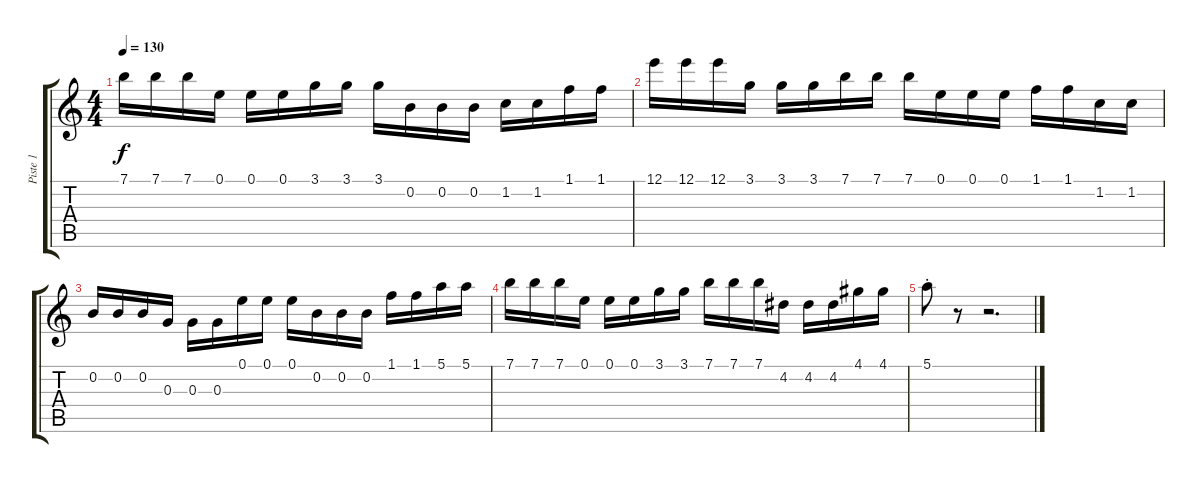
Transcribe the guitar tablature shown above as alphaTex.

\track ("Piste 1" "Piste 1") {instrument distortionguitar}
\staff {score tabs}
\tuning (E4 B3 G3 D3 A2 E2) {hide}
\ts (4 4)
\tempo 130
\clef g2
\ks c
7.1.16{dy f} 7.1.16 7.1.16 0.1.16 0.1.16 0.1.16 3.1.16 3.1.16 3.1.16 0.2.16 0.2.16 0.2.16 1.2.16 1.2.16 1.1.16 1.1.16 |
12.1.16 12.1.16 12.1.16 3.1.16 3.1.16 3.1.16 7.1.16 7.1.16 7.1.16 0.1.16 0.1.16 0.1.16 1.1.16 1.1.16 1.2.16 1.2.16 |
0.2.16 0.2.16 0.2.16 0.3.16 0.3.16 0.3.16 0.1.16 0.1.16 0.1.16 0.2.16 0.2.16 0.2.16 1.1.16 1.1.16 5.1.16 5.1.16 |
7.1.16 7.1.16 7.1.16 0.1.16 0.1.16 0.1.16 3.1.16 3.1.16 7.1.16 7.1.16 7.1.16 4.2.16 4.2.16 4.2.16 4.1.16 4.1.16 |
5.1{st}.8 r.8 r.2{d}
